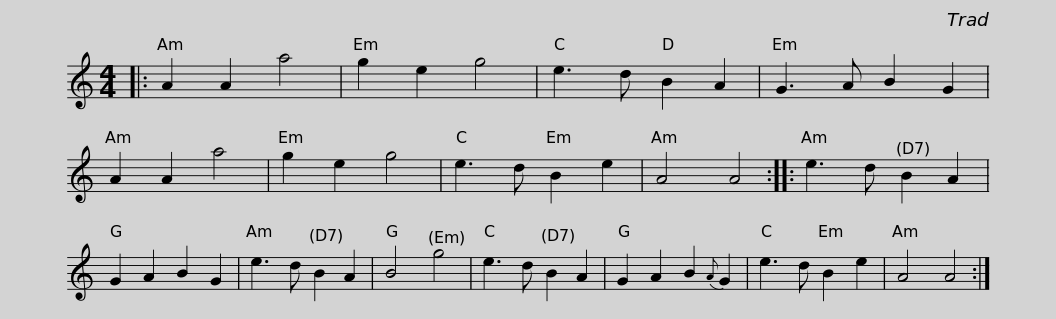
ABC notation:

X:1
L:1/8
M:4/4
I:linebreak $
K:C
V:1 treble
V:1
|: A2 A2 a4 | g2 e2 g4 | e3 d B2 A2 | G3 A B2 G2 | A2 A2 a4 | %5
 g2 e2 g4 | e3 d B2 e2 | A4 A4 :: e3 d B2 A2 | G2 A2 B2 G2 |$ %10
 e3 d B2 A2 | B4 g4 | e3 d B2 A2 | G2 A2 B2{A} G2 | e3 d B2 e2 | %15
 A4 A4 :| %16
